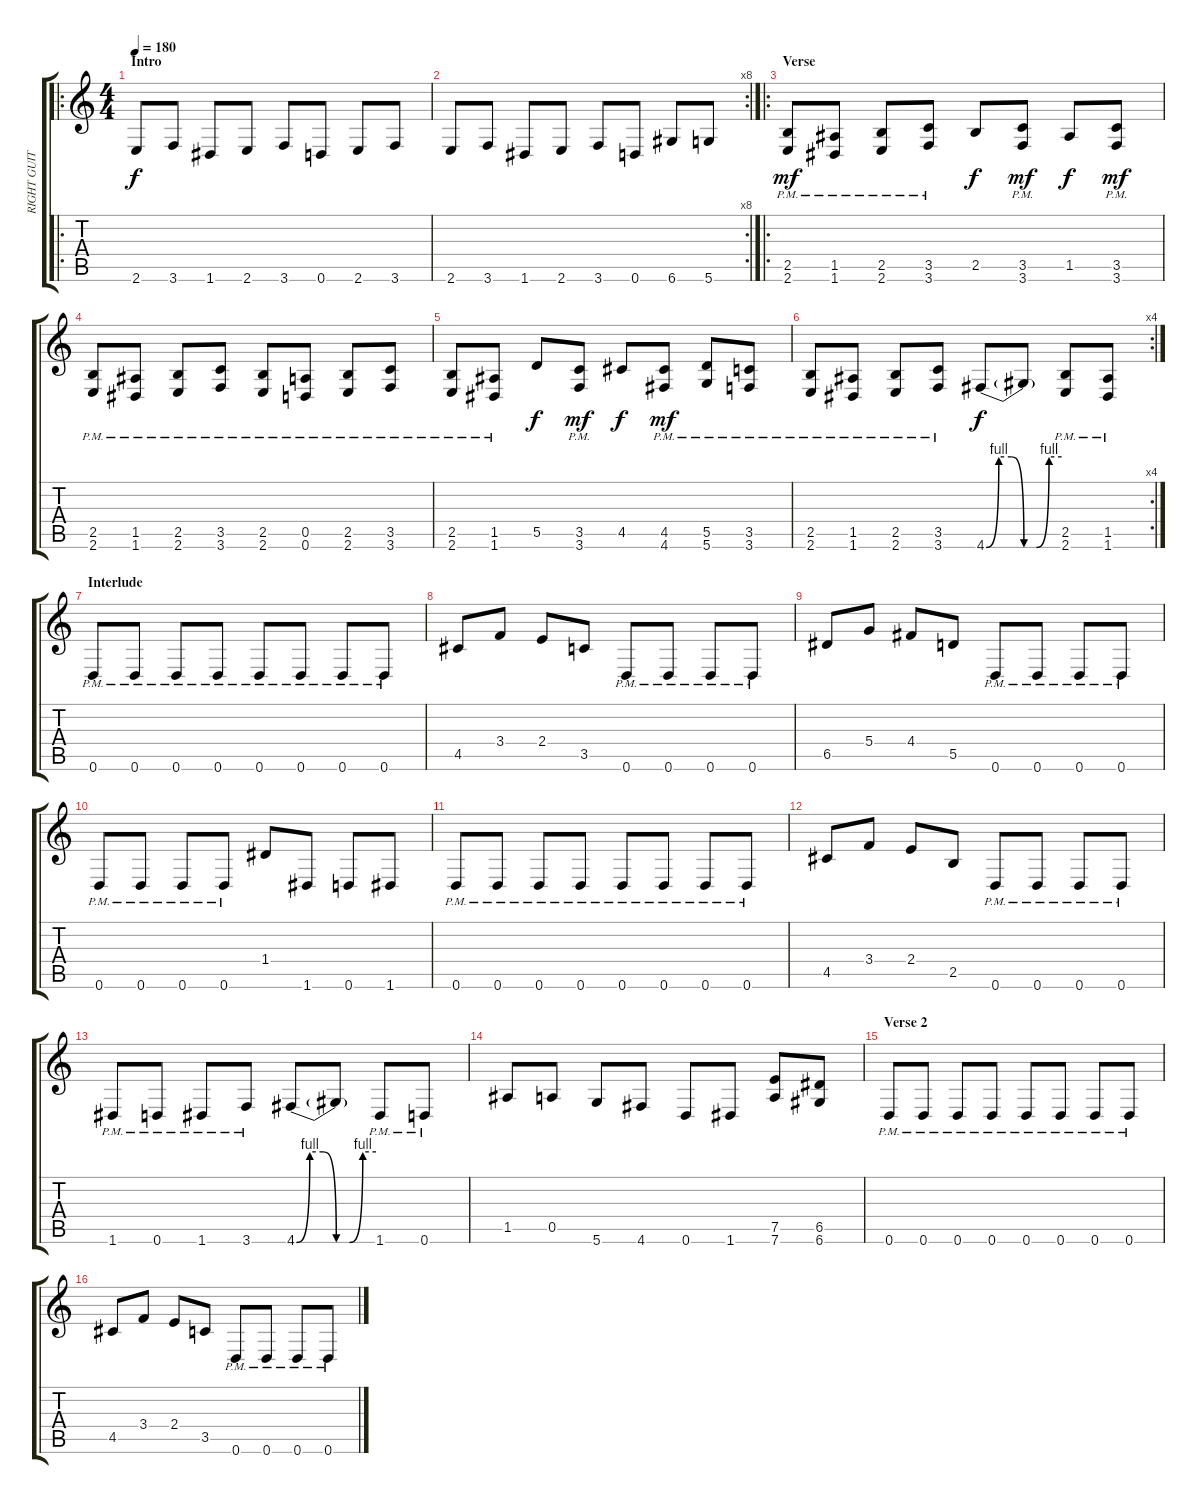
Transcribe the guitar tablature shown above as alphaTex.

\track ("RIGHT GUITAR" "RIGHT GUIT") {instrument distortionguitar}
\staff {score tabs}
\tuning (E4 B3 G3 D3 A2 D2) {hide}
\ro
\ts (4 4)
\section ("" "Intro")
\tempo 180
\clef g2
\ks c
2.6.8{dy f instrument distortionguitar} 3.6.8 1.6.8 2.6.8 3.6.8 0.6.8 2.6.8 3.6.8 |
\rc 8
2.6.8 3.6.8 1.6.8 2.6.8 3.6.8 0.6.8 6.6.8 5.6.8 |
\ro
\section ("" "Verse")
(2.5{pm} 2.6{pm}).8{dy mf} (1.5{pm} 1.6{pm}).8 (2.5{pm} 2.6{pm}).8 (3.5{pm} 3.6{pm}).8 2.5.8{dy f} (3.5{pm} 3.6{pm}).8{dy mf} 1.5.8{dy f} (3.5{pm} 3.6{pm}).8{dy mf} |
(2.5{pm} 2.6{pm}).8 (1.5{pm} 1.6{pm}).8 (2.5{pm} 2.6{pm}).8 (3.5{pm} 3.6{pm}).8 (2.5{pm} 2.6{pm}).8 (0.5{pm} 0.6{pm}).8 (2.5{pm} 2.6{pm}).8 (3.5{pm} 3.6{pm}).8 |
(2.5{pm} 2.6{pm}).8 (1.5{pm} 1.6{pm}).8 5.5.8{dy f} (3.5{pm} 3.6{pm}).8{dy mf} 4.5.8{dy f} (4.5{pm} 4.6{pm}).8{dy mf} (5.5{pm} 5.6{pm}).8 (3.5{pm} 3.6{pm}).8 |
\rc 4
(2.5{pm} 2.6{pm}).8 (1.5{pm} 1.6{pm}).8 (2.5{pm} 2.6{pm}).8 (3.5{pm} 3.6{pm}).8 4.6{be (custom 0 0 10 4 20 4 30 0 40 0 50 4 60 4)}.8{dy f} 4.6{t}.8 (2.5{pm} 2.6{pm}).8 (1.5{pm} 1.6{pm}).8 |
\section ("" "Interlude")
0.6{pm}.8 0.6{pm}.8 0.6{pm}.8 0.6{pm}.8 0.6{pm}.8 0.6{pm}.8 0.6{pm}.8 0.6{pm}.8 |
4.5.8 3.4.8 2.4.8 3.5.8 0.6{pm}.8 0.6{pm}.8 0.6{pm}.8 0.6{pm}.8 |
6.5.8 5.4.8 4.4.8 5.5.8 0.6{pm}.8 0.6{pm}.8 0.6{pm}.8 0.6{pm}.8 |
0.6{pm}.8 0.6{pm}.8 0.6{pm}.8 0.6{pm}.8 1.4.8 1.6.8 0.6.8 1.6.8 |
0.6{pm}.8 0.6{pm}.8 0.6{pm}.8 0.6{pm}.8 0.6{pm}.8 0.6{pm}.8 0.6{pm}.8 0.6{pm}.8 |
4.5.8 3.4.8 2.4.8 2.5.8 0.6{pm}.8 0.6{pm}.8 0.6{pm}.8 0.6{pm}.8 |
1.6{pm}.8 0.6{pm}.8 1.6{pm}.8 3.6{pm}.8 4.6{be (custom 0 0 10 4 20 4 30 0 40 0 50 4 60 4)}.8 4.6{t}.8 1.6{pm}.8 0.6{pm}.8 |
1.5.8 0.5.8 5.6.8 4.6.8 0.6.8 1.6.8 (7.5 7.6).8 (6.5 6.6).8 |
\section ("" "Verse 2")
0.6{pm}.8 0.6{pm}.8 0.6{pm}.8 0.6{pm}.8 0.6{pm}.8 0.6{pm}.8 0.6{pm}.8 0.6{pm}.8 |
4.5.8 3.4.8 2.4.8 3.5.8 0.6{pm}.8 0.6{pm}.8 0.6{pm}.8 0.6{pm}.8
